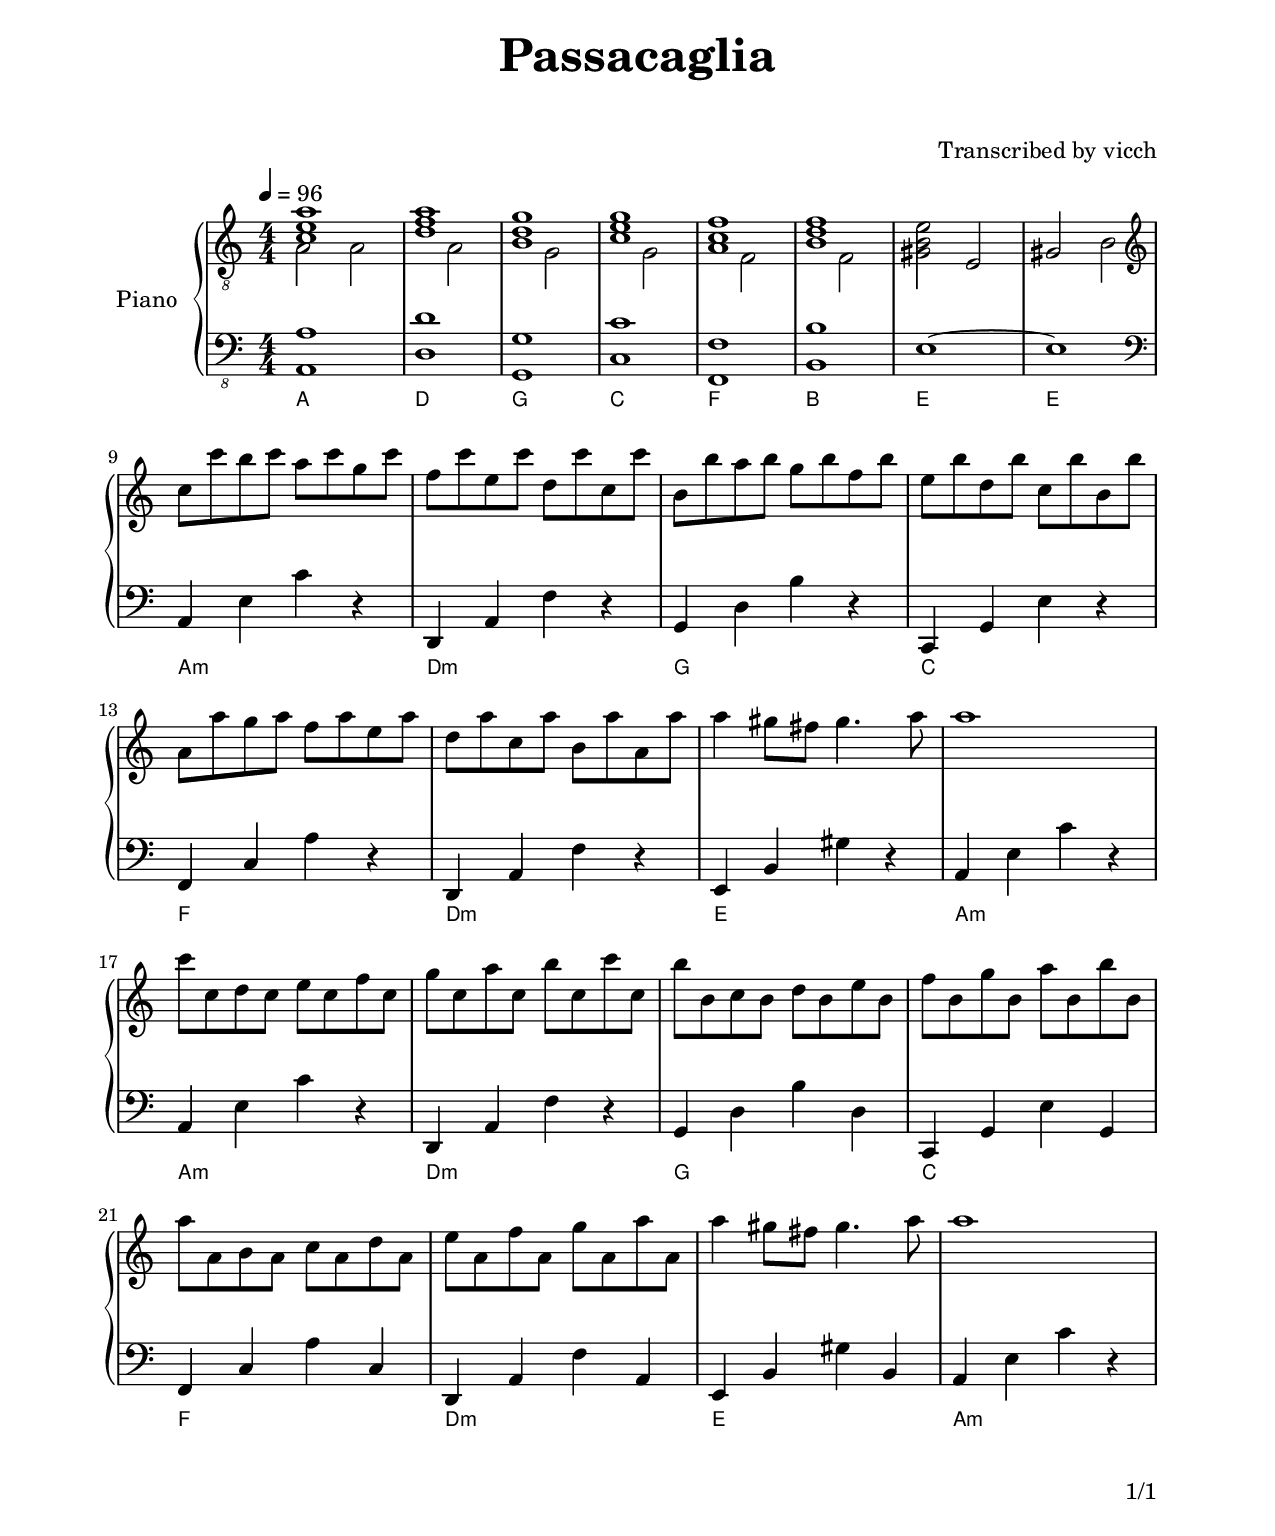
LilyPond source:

\version "2.24.3"
\include "../settings.v1.ly"

\header {
  title = \markup \override #'((font-size . 6)) "Passacaglia"
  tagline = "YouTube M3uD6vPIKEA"
  transcriber = "Transcribed by vicch"
}

\paper {
  total-page = 1
  scoreTitleMarkup = \markup \fill-line {
    \null { \fromproperty #'header:transcriber }
  }
}

\markup \vspace #1.5

CI  = { c,4 g,4 e4  r4 }
DmI = { d,4 a,4 f4  r4 }
EI  = { e,4 b,4 gs4 r4 }
FI  = { f,4 c4  a4  r4 }
GI  = { g,4 d4  b4  r4 }
AmI = { a,4 e4  c'4 r4 }

CII  = { c,4 g,4 e4  g,4 }
DmII = { d,4 a,4 f4  a,4 }
EII  = { e,4 b,4 gs4 b,4 }
FII  = { f,4 c4  a4  c4  } 
GII  = { g,4 d4  b4  d4  }

\score {
  \new PianoStaff \with {
    instrumentName = "Piano"
  } <<
    \new Staff {
      \tempo 4 = 96
      \clef treble
      \key c \major
      \time 4/4
      
      \clef "treble_8"
      << { <c' e' a'>1 } \\ { a2 a2 } >> | << { <d' f' a'>1 } \\ { s2 a2 } >> | << { <b d' g'>1 } \\ { s2 g2 } >> | << { <c' e' g'>1 } \\ { s2 g2 } >> | << { <a c' f'>1 } \\ { s2 f2 } >> | << { <b d' f'>1 } \\ { s2 f2 } >> | <gs b e'>2 e2 | gs2 b2 | \break
      
      \clef treble
      c''8 c'''8 b''8 c'''8 a''8 c'''8 g''8 c'''8 | f''8 c'''8 e''8 c'''8 d''8 c'''8 c''8 c'''8 | b'8 b''8 a''8  b''8  g''8 b''8 f''8 b''8 | e''8 b''8 d''8 b''8 c''8 b''8 b'8 b''8 | \break
      a'8  a''8  g''8 a''8  f''8 a''8  e''8 a''8  | d''8 a''8  c''8 a''8  b'8  a''8  a'8  a''8  | a''4     gs''8 fs''8 gs''4.         a''8 | a''1                                   | \break
      
      c'''8 c''8 d''8 c''8 e''8 c''8 f''8 c''8 | g''8 c''8 a''8 c''8 b''8 c''8 c'''8 c''8 | b''8 b'8 c''8  b'8   d''8 b'8 e''8 b'8  | f''8 b'8 g''8 b'8 a''8 b'8 b''8 b'8 | \break
      a''8  a'8  b'8  a'8  c''8 a'8  d''8 a'8  | e''8 a'8  f''8 a'8  g''8 a'8  a''8  a'8  | a''4     gs''8 fs''8 gs''4.        a''8 | a''1                                | \break
    }
    \new Staff {
      \clef bass
      \key c \major
      \time 4/4
      
      \clef "bass_8"
      <a,, a,>1 | <d, d>1 | <g,, g,>1 | <c, c>1 | <f,, f,>1 | <b,, b,>1 | e,1~ | e,1 |
      
      \clef bass
      \AmI | \DmI | \GI | \CI  |
      \FI  | \DmI | \EI | \AmI |
      
      \AmI | \DmI  | \GII | \CII |
      \FII | \DmII | \EII | \AmI |
    }
    \chords {
      
      a1 | d1 | g1 | c1 | f1 | b1 | e1 | e1 |
      
      a1:m | d1:m | g1 | c1   |
      f1   | d1:m | e1 | a1:m |
      
      a1:m | d1:m | g1 | c1   |
      f1   | d1:m | e1 | a1:m |
    }
  >>
  \layout {}
  \midi {}
}
